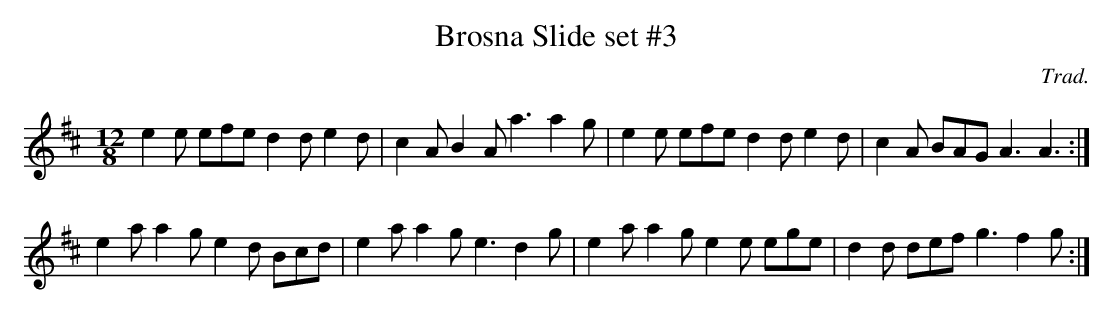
X:1
T:Brosna Slide set #3
C:Trad.
M:12/8
L:1/8
K:D
e2e efe d2d e2d|c2A B2A a3a2g|e2e efe d2d e2d|c2A BAG A3A3:|
e2a a2g e2d Bcd|e2a a2g e3d2g|e2a a2g e2e ege|d2d def g3 f2g:|
